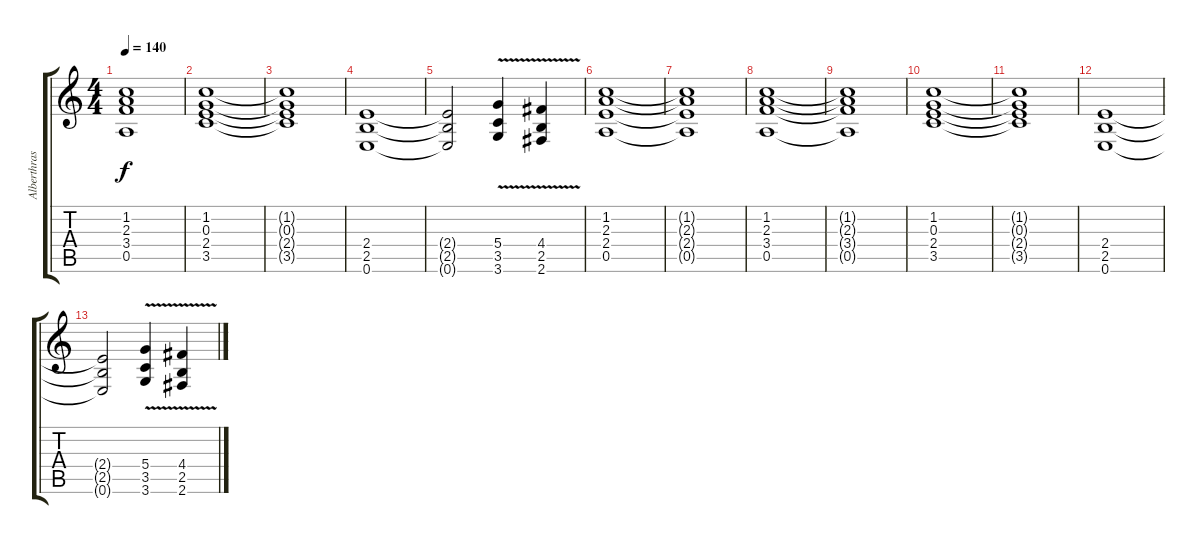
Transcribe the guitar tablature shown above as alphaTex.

\track ("Alberthrash" "Alberthras") {instrument overdrivenguitar}
\staff {score tabs}
\tuning (E4 B3 G3 D3 A2 E2) {hide}
\ts (4 4)
\tempo 140
\clef g2
\ks c
(1.2{t} 2.3{t} 3.4{t} 0.5{t}).1{dy f} |
(1.2 0.3 2.4 3.5).1 |
(1.2{t} 0.3{t} 2.4{t} 3.5{t}).1 |
(2.4 2.5 0.6).1 |
(2.4{t} 2.5{t} 0.6{t}).2 (5.4 3.5{v} 3.6).4 (4.4 2.5{v} 2.6).4 |
(1.2 2.3 2.4 0.5).1 |
(1.2{t} 2.3{t} 2.4{t} 0.5{t}).1 |
(1.2 2.3 3.4 0.5).1 |
(1.2{t} 2.3{t} 3.4{t} 0.5{t}).1 |
(1.2 0.3 2.4 3.5).1 |
(1.2{t} 0.3{t} 2.4{t} 3.5{t}).1 |
(2.4 2.5 0.6).1 |
(2.4{t} 2.5{t} 0.6{t}).2 (5.4 3.5{v} 3.6).4 (4.4 2.5{v} 2.6).4
